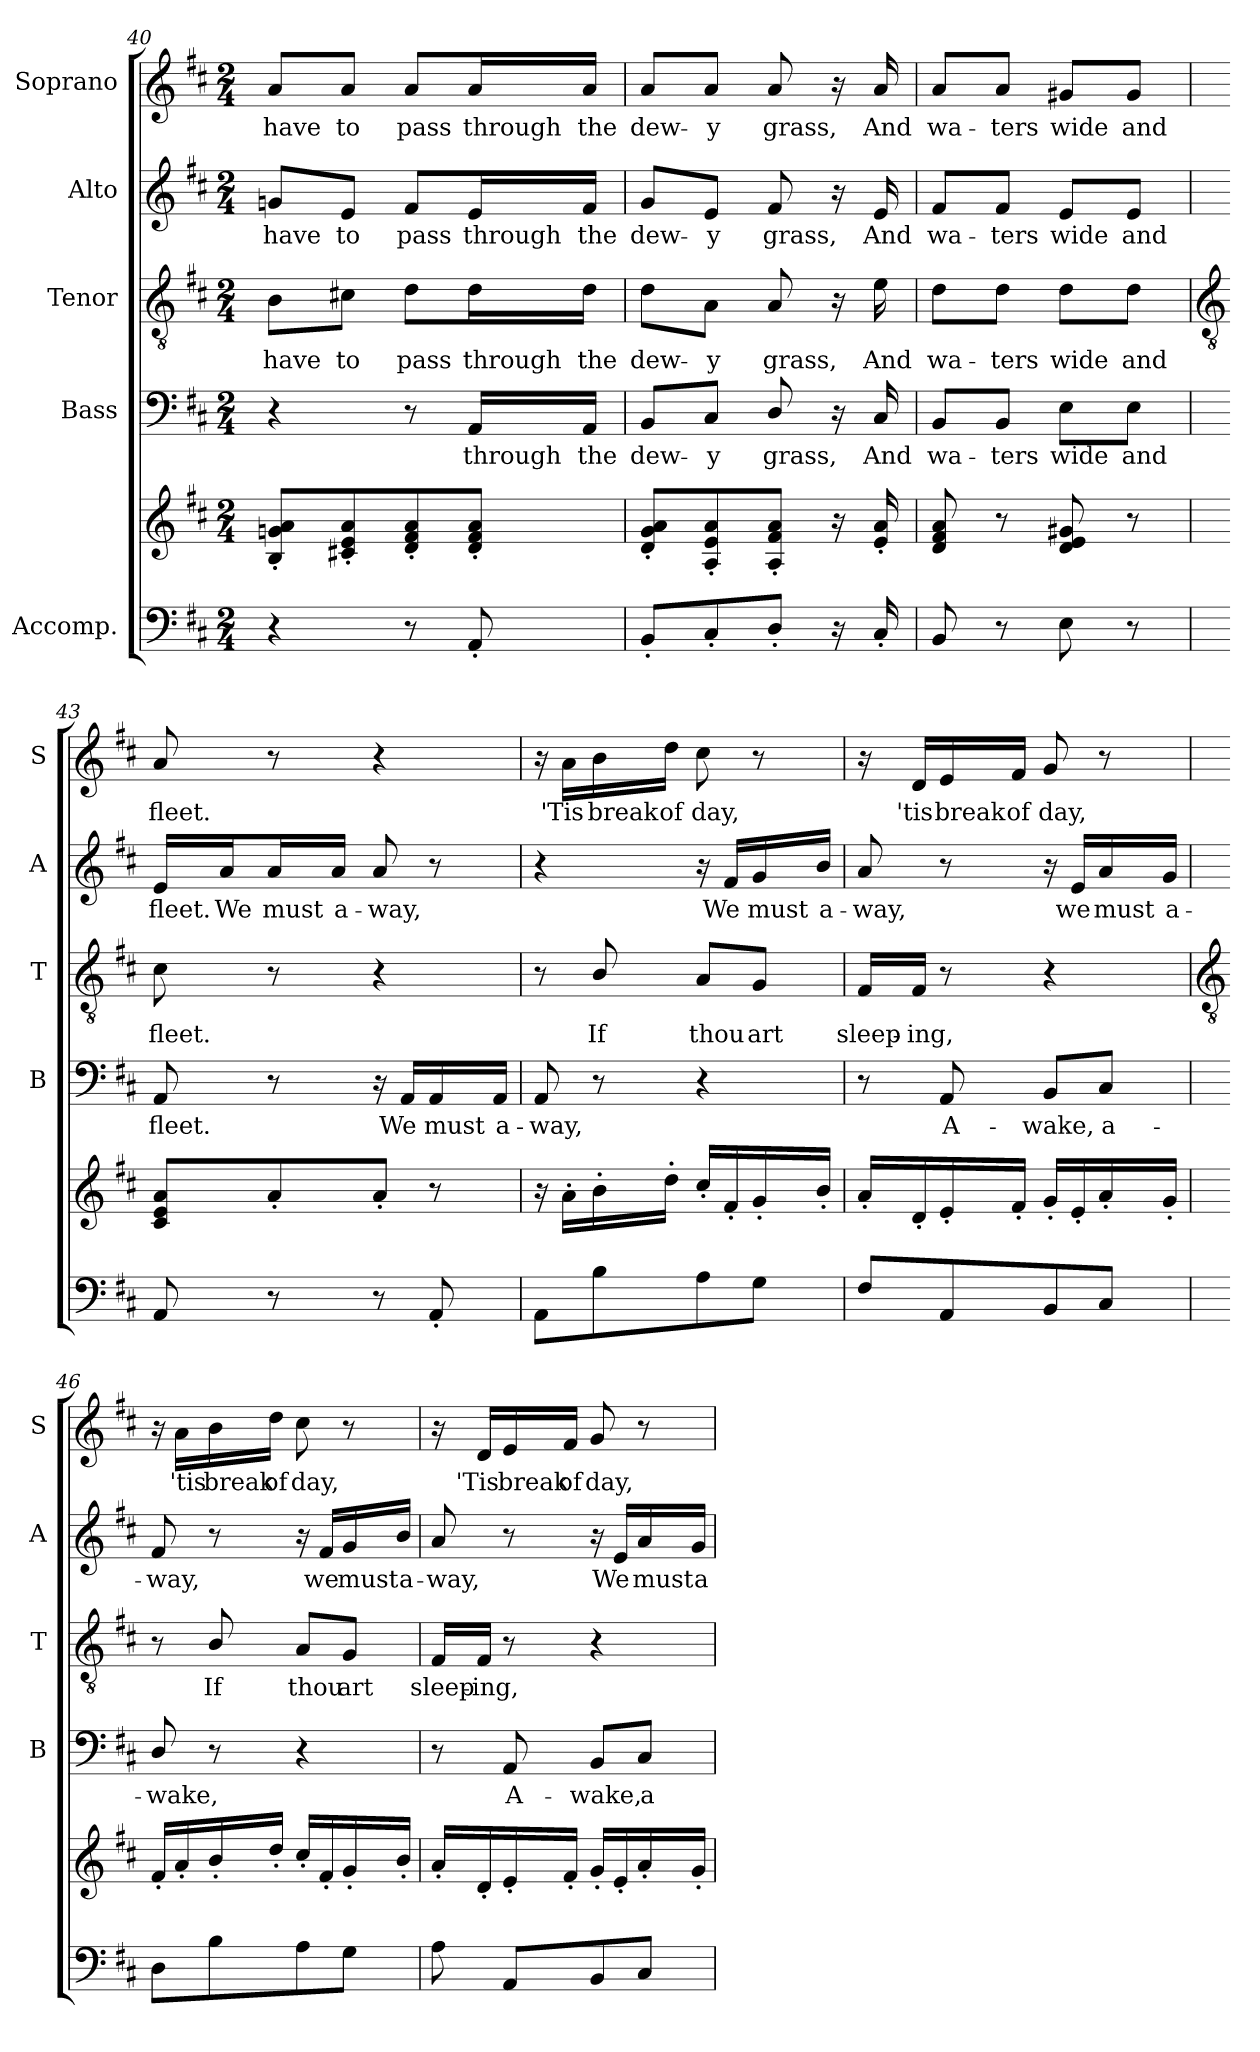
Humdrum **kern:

**kern	**kern	**kern	**text	**kern	**text	**kern	**text	**kern	**text
*part5	*part5	*part4	*part4	*part3	*part3	*part2	*part2	*part1	*part1
*staff6	*staff5	*staff4	*staff4	*staff3	*staff3	*staff2	*staff2	*staff1	*staff1
*I"Accomp.	*	*I"Bass	*	*I"Tenor	*	*I"Alto	*	*I"Soprano	*
*	*	*I'B	*	*I'T	*	*I'A	*	*I'S	*
*clefF4	*clefG2	*clefF4	*	*clefGv2	*	*clefG2	*	*clefG2	*
*k[f#c#]	*k[f#c#]	*k[f#c#]	*	*k[f#c#]	*	*k[f#c#]	*	*k[f#c#]	*
*D:	*D:	*D:	*	*D:	*	*D:	*	*D:	*
*M2/4	*M2/4	*M2/4	*	*M2/4	*	*M2/4	*	*M2/4	*
=40	=40	=40	=40	=40	=40	=40	=40	=40	=40
!	!	!	!	!	!LO:LY:b	!	!LO:LY:b	!	!LO:LY:b
4r	8B' 8gn' 8a'L	4r	.	8B\L	have	8gn/L	have	8a/L	have
!	!	!	!	!	!LO:LY:b	!	!LO:LY:b	!	!LO:LY:b
.	8c#X' 8e' 8a'	.	.	8c#X\J	to	8e/J	to	8a/J	to
!	!	!	!	!	!LO:LY:b	!	!LO:LY:b	!	!LO:LY:b
8r	8d' 8f#' 8a'	8r	.	8d\L	pass	8f#/L	pass	8a/L	pass
!	!	!	!LO:LY:b	!	!LO:LY:b	!	!LO:LY:b	!	!LO:LY:b
8AA'	8d' 8f#' 8a'J	16AA/LL	through	16d\L	through	16e/L	through	16a/L	through
!	!	!	!LO:LY:b	!	!LO:LY:b	!	!LO:LY:b	!	!LO:LY:b
.	.	16AA/JJ	the	16d\JJ	the	16f#/JJ	the	16a/JJ	the
=41	=41	=41	=41	=41	=41	=41	=41	=41	=41
!	!	!	!LO:LY:b	!	!LO:LY:b	!	!LO:LY:b	!	!LO:LY:b
8BB'L	8d' 8g' 8a'L	8BB/L	dew-	8d\L	dew-	8g/L	dew-	8a/L	dew-
!	!	!	!LO:LY:b	!	!LO:LY:b	!	!LO:LY:b	!	!LO:LY:b
8C#'	8A' 8e' 8a'	8C#/J	-y	8A\J	-y	8e/J	-y	8a/J	-y
!	!	!	!LO:LY:b	!	!LO:LY:b	!	!LO:LY:b	!	!LO:LY:b
8D'J	8A' 8f#' 8a'J	8D/	grass,	8A	grass,	8f#	grass,	8a	grass,
16r	16r	16r	.	16r	.	16r	.	16r	.
!	!	!	!LO:LY:b	!	!LO:LY:b	!	!LO:LY:b	!	!LO:LY:b
16C#'	16e' 16a'	16C#	And	16e	And	16e	And	16a	And
=42	=42	=42	=42	=42	=42	=42	=42	=42	=42
!	!	!	!LO:LY:b	!	!LO:LY:b	!	!LO:LY:b	!	!LO:LY:b
8BB	8d 8f# 8a	8BB/L	wa-	8d\L	wa-	8f#/L	wa-	8a/L	wa-
!	!	!	!LO:LY:b	!	!LO:LY:b	!	!LO:LY:b	!	!LO:LY:b
8r	8r	8BB/J	-ters	8d\J	-ters	8f#/J	-ters	8a/J	-ters
!	!	!	!LO:LY:b	!	!LO:LY:b	!	!LO:LY:b	!	!LO:LY:b
8E	8d 8e 8g#X	8E\L	wide	8d\L	wide	8e/L	wide	8g#X/L	wide
!	!	!	!LO:LY:b	!	!LO:LY:b	!	!LO:LY:b	!	!LO:LY:b
8r	8r	8E\J	and	8d\J	and	8e/J	and	8g#/J	and
!!LO:LB:g=z
=43	=43	=43	=43	=43	=43	=43	=43	=43	=43
*	*	*	*	*clefGv2	*	*	*	*	*
!	!	!	!LO:LY:b	!	!LO:LY:b	!	!LO:LY:b	!	!LO:LY:b
8AA	8c# 8e 8aL	8AA	fleet.	8c#	fleet.	16e/LL	fleet.	8a	fleet.
!	!	!	!	!	!	!	!LO:LY:b	!	!
.	.	.	.	.	.	16a/J	We	.	.
!	!	!	!	!	!	!	!LO:LY:b	!	!
8r	8a'	8r	.	8r	.	16a/L	must	8r	.
!	!	!	!	!	!	!	!LO:LY:b	!	!
.	.	.	.	.	.	16a/JJ	a-	.	.
!	!	!	!	!	!	!	!LO:LY:b	!	!
8r	8a'J	16r	.	4r	.	8a	-way,	4r	.
!	!	!	!LO:LY:b	!	!	!	!	!	!
.	.	16AA/LL	We	.	.	.	.	.	.
!	!	!	!LO:LY:b	!	!	!	!	!	!
8AA'	8r	16AA/	must	.	.	8r	.	.	.
!	!	!	!LO:LY:b	!	!	!	!	!	!
.	.	16AA/JJ	a-	.	.	.	.	.	.
=44	=44	=44	=44	=44	=44	=44	=44	=44	=44
!	!	!	!LO:LY:b	!	!	!	!	!	!
8AAL	16r	8AA	-way,	8r	.	4r	.	16r	.
!	!	!	!	!	!	!	!	!	!LO:LY:b
.	16a'LL	.	.	.	.	.	.	16a\LL	'Tis
!	!	!	!	!	!LO:LY:b	!	!	!	!LO:LY:b
8B	16b'	8r	.	8B/	If	.	.	16b\	break
!	!	!	!	!	!	!	!	!	!LO:LY:b
.	16dd'JJ	.	.	.	.	.	.	16dd\JJ	of
!	!	!	!	!	!LO:LY:b	!	!	!	!LO:LY:b
8A	16cc#'LL	4r	.	8A/L	thou	16r	.	8cc#	day,
!	!	!	!	!	!	!	!LO:LY:b	!	!
.	16f#'	.	.	.	.	16f#/LL	We	.	.
!	!	!	!	!	!LO:LY:b	!	!LO:LY:b	!	!
8GJ	16g'	.	.	8G/J	art	16g/	must	8r	.
!	!	!	!	!	!	!	!LO:LY:b	!	!
.	16b'JJ	.	.	.	.	16b/JJ	a-	.	.
=45	=45	=45	=45	=45	=45	=45	=45	=45	=45
!	!	!	!	!	!LO:LY:b	!	!LO:LY:b	!	!
8F#L	16a'LL	8r	.	16F#/LL	sleep-	8a	-way,	16r	.
!	!	!	!	!	!LO:LY:b	!	!	!	!LO:LY:b
.	16d'	.	.	16F#/JJ	-ing,	.	.	16d/LL	'tis
!	!	!	!LO:LY:b	!	!	!	!	!	!LO:LY:b
8AA	16e'	8AA	A-	8r	.	8r	.	16e/	break
!	!	!	!	!	!	!	!	!	!LO:LY:b
.	16f#'JJ	.	.	.	.	.	.	16f#/JJ	of
!	!	!	!LO:LY:b	!	!	!	!	!	!LO:LY:b
8BB	16g'LL	8BB/L	-wake,	4r	.	16r	.	8g	day,
!	!	!	!	!	!	!	!LO:LY:b	!	!
.	16e'	.	.	.	.	16e/LL	we	.	.
!	!	!	!LO:LY:b	!	!	!	!LO:LY:b	!	!
8C#J	16a'	8C#/J	a-	.	.	16a/	must	8r	.
!	!	!	!	!	!	!	!LO:LY:b	!	!
.	16g'JJ	.	.	.	.	16g/JJ	a-	.	.
!!LO:LB:g=z
=46	=46	=46	=46	=46	=46	=46	=46	=46	=46
*	*	*	*	*clefGv2	*	*	*	*	*
!	!	!	!LO:LY:b	!	!	!	!LO:LY:b	!	!
8DL	16f#'LL	8D/	-wake,	8r	.	8f#	-way,	16r	.
!	!	!	!	!	!	!	!	!	!LO:LY:b
.	16a'	.	.	.	.	.	.	16a\LL	'tis
!	!	!	!	!	!LO:LY:b	!	!	!	!LO:LY:b
8B	16b'	8r	.	8B/	If	8r	.	16b\	break
!	!	!	!	!	!	!	!	!	!LO:LY:b
.	16dd'JJ	.	.	.	.	.	.	16dd\JJ	of
!	!	!	!	!	!LO:LY:b	!	!	!	!LO:LY:b
8A	16cc#'LL	4r	.	8A/L	thou	16r	.	8cc#	day,
!	!	!	!	!	!	!	!LO:LY:b	!	!
.	16f#'	.	.	.	.	16f#/LL	we	.	.
!	!	!	!	!	!LO:LY:b	!	!LO:LY:b	!	!
8GJ	16g'	.	.	8G/J	art	16g/	must	8r	.
!	!	!	!	!	!	!	!LO:LY:b	!	!
.	16b'JJ	.	.	.	.	16b/JJ	a-	.	.
=47	=47	=47	=47	=47	=47	=47	=47	=47	=47
!	!	!	!	!	!LO:LY:b	!	!LO:LY:b	!	!
8A	16a'LL	8r	.	16F#/LL	sleep-	8a	-way,	16r	.
!	!	!	!	!	!LO:LY:b	!	!	!	!LO:LY:b
.	16d'	.	.	16F#/JJ	-ing,	.	.	16d/LL	'Tis
!	!	!	!LO:LY:b	!	!	!	!	!	!LO:LY:b
8AAL	16e'	8AA	A-	8r	.	8r	.	16e/	break
!	!	!	!	!	!	!	!	!	!LO:LY:b
.	16f#'JJ	.	.	.	.	.	.	16f#/JJ	of
!	!	!	!LO:LY:b	!	!	!	!	!	!LO:LY:b
8BB	16g'LL	8BB/L	-wake,	4r	.	16r	.	8g	day,
!	!	!	!	!	!	!	!LO:LY:b	!	!
.	16e'	.	.	.	.	16e/LL	We	.	.
!	!	!	!LO:LY:b	!	!	!	!LO:LY:b	!	!
8C#J	16a'	8C#/J	a-	.	.	16a/	must	8r	.
!	!	!	!	!	!	!	!LO:LY:b	!	!
.	16g'JJ	.	.	.	.	16g/JJ	a-	.	.
=	=	=	=	=	=	=	=	=	=
*-	*-	*-	*-	*-	*-	*-	*-	*-	*-
